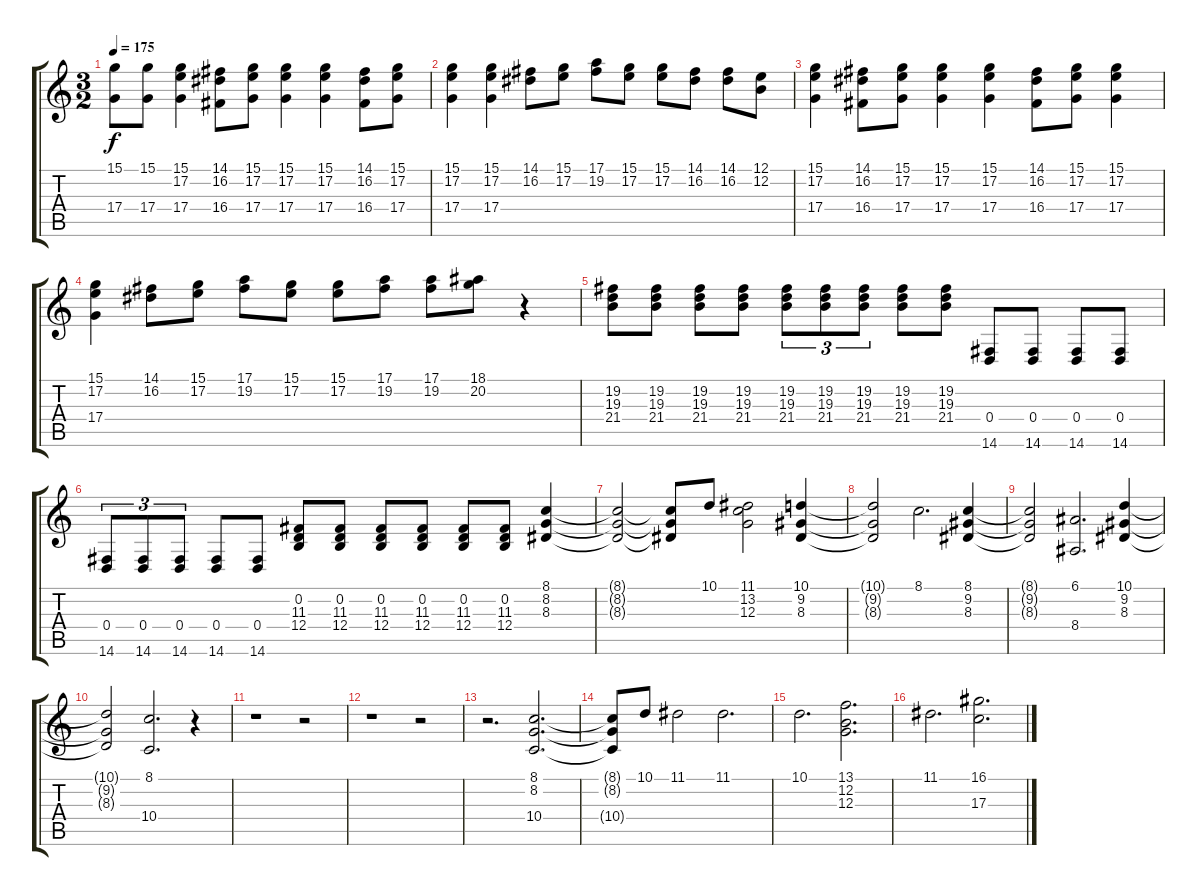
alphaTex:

\track "" {instrument frenchhorn}
\staff {score tabs}
\tuning (E4 B3 G3 D3 A2 E2) {hide}
\ts (3 2)
\tempo 175
\clef g2
\ks c
(15.1 17.4).8{dy f} (15.1 17.4).8 (15.1 17.2 17.4).4 (14.1 16.2 16.4).8 (15.1 17.2 17.4).8 (15.1 17.2 17.4).4 (15.1 17.2 17.4).4 (14.1 16.2 16.4).8 (15.1 17.2 17.4).8 |
(15.1 17.2 17.4).4 (15.1 17.2 17.4).4 (14.1 16.2).8 (15.1 17.2).8 (17.1 19.2).8 (15.1 17.2).8 (15.1 17.2).8 (14.1 16.2).8 (14.1 16.2).8 (12.1 12.2).8 |
(15.1 17.2 17.4).4 (14.1 16.2 16.4).8 (15.1 17.2 17.4).8 (15.1 17.2 17.4).4 (15.1 17.2 17.4).4 (14.1 16.2 16.4).8 (15.1 17.2 17.4).8 (15.1 17.2 17.4).4 |
(15.1 17.2 17.4).4 (14.1 16.2).8 (15.1 17.2).8 (17.1 19.2).8 (15.1 17.2).8 (15.1 17.2).8 (17.1 19.2).8 (17.1 19.2).8 (18.1 20.2).8 r.4 |
(19.2 19.3 21.4).8 (19.2 19.3 21.4).8 (19.2 19.3 21.4).8 (19.2 19.3 21.4).8 (19.2 19.3 21.4).8{tu (3 2)} (19.2 19.3 21.4).8{tu (3 2)} (19.2 19.3 21.4).8{tu (3 2)} (19.2 19.3 21.4).8 (19.2 19.3 21.4).8 (0.4 14.6).8 (0.4 14.6).8 (0.4 14.6).8 (0.4 14.6).8 |
(0.4 14.6).8{tu (3 2)} (0.4 14.6).8{tu (3 2)} (0.4 14.6).8{tu (3 2)} (0.4 14.6).8 (0.4 14.6).8 (0.2 11.3 12.4).8 (0.2 11.3 12.4).8 (0.2 11.3 12.4).8 (0.2 11.3 12.4).8 (0.2 11.3 12.4).8 (0.2 11.3 12.4).8 (8.1 8.2 8.3).4 |
(8.1{t} 8.2{t} 8.3{t}).2 (8.1{t} 8.2{t} 8.3{t}).8 10.1.8 (11.1 13.2 12.3).2 (10.1 9.2 8.3).4 |
(10.1{t} 9.2{t} 8.3{t}).2 8.1.2{d} (8.1 9.2 8.3).4 |
(8.1{t} 9.2{t} 8.3{t}).2 (6.1 8.4).2{d} (10.1 9.2 8.3).4 |
(10.1{t} 9.2{t} 8.3{t}).2 (8.1 10.4).2{d} r.4 |
r.1 r.2 |
r.1 r.2 |
r.2{d} (8.1 8.2 10.4).2{d} |
(8.1{t} 8.2{t} 10.4{t}).8 10.1.8 11.1.2 11.1.2{d} |
10.1.2{d} (13.1 12.2 12.3).2{d} |
11.1.2{d} (16.1 17.3).2{d}
